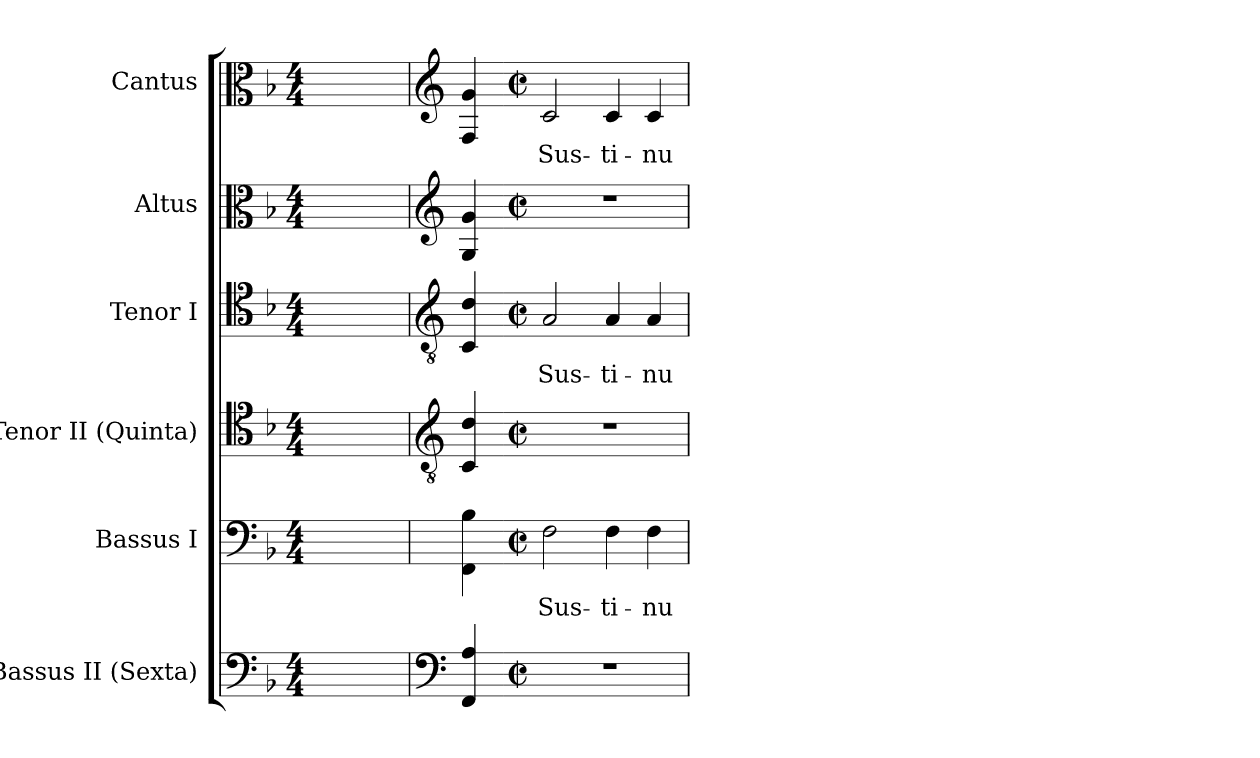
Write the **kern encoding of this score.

**kern	**kern	**text	**kern	**kern	**text	**kern	**kern	**text
*part6	*part5	*part5	*part4	*part3	*part3	*part2	*part1	*part1
*staff6	*staff5	*staff5	*staff4	*staff3	*staff3	*staff2	*staff1	*staff1
*I"Bassus II (Sexta)	*I"Bassus I	*	*I"Tenor II (Quinta)	*I"Tenor I	*	*I"Altus	*I"Cantus	*
*I'B.	*I'B.	*	*I'T.	*I'T.	*	*I'A.	*I'A.	*
!!LO:PB:g=z
*clefF4	*clefF4	*	*clefC4	*clefC4	*	*clefC3	*clefC3	*
*	*	*	*ITrd7c12	*ITrd7c12	*	*	*	*
*k[b-]	*k[b-]	*	*k[b-]	*k[b-]	*	*k[b-]	*k[b-]	*
*F:	*F:	*	*F:	*F:	*	*F:	*F:	*
*M4/4	*M4/4	*	*M4/4	*M4/4	*	*M4/4	*M4/4	*
=1	=1	=1	=1	=1	=1	=1	=1	=1
1ryy	1ryy	.	1ryy	1ryy	.	1ryy	1ryy	.
=2	=2	=2	=2	=2	=2	=2	=2	=2
*clefF4	*	*	*clefGv2	*clefGv2	*	*clefG2	*clefG2	*
4FFi/ 4Ai	4FFi\ 4B-i	.	4CCi/ 4Di	4CCi/ 4Di	.	4Gi/ 4gi	4Fi/ 4gi	.
=1-	=1-	=1-	=1-	=1-	=1-	=1-	=1-	=1-
*M2/2	*M2/2	*	*M2/2	*M2/2	*	*M2/2	*M2/2	*
*met(c|)	*met(c|)	*	*met(c|)	*met(c|)	*	*met(c|)	*met(c|)	*
!	!	!LO:LY:b:color=#000000	!	!	!	!	!	!
!	!	!	!	!	!LO:LY:b:color=#000000	!	!	!
!	!	!	!	!	!	!	!	!LO:LY:b:color=#000000
1r	2Fi\	Sus-	1r	2AAi/	Sus-	1r	2ci/	Sus-
!	!	!LO:LY:b:color=#000000	!	!	!	!	!	!
!	!	!	!	!	!LO:LY:b:color=#000000	!	!	!
!	!	!	!	!	!	!	!	!LO:LY:b:color=#000000
.	4Fi\	-ti-	.	4AAi/	-ti-	.	4ci/	-ti-
!	!	!LO:LY:b:color=#000000	!	!	!	!	!	!
!	!	!	!	!	!LO:LY:b:color=#000000	!	!	!
!	!	!	!	!	!	!	!	!LO:LY:b:color=#000000
.	4Fi\	-nu-	.	4AAi/	-nu-	.	4ci/	-nu-
=	=	=	=	=	=	=	=	=
*-	*-	*-	*-	*-	*-	*-	*-	*-
